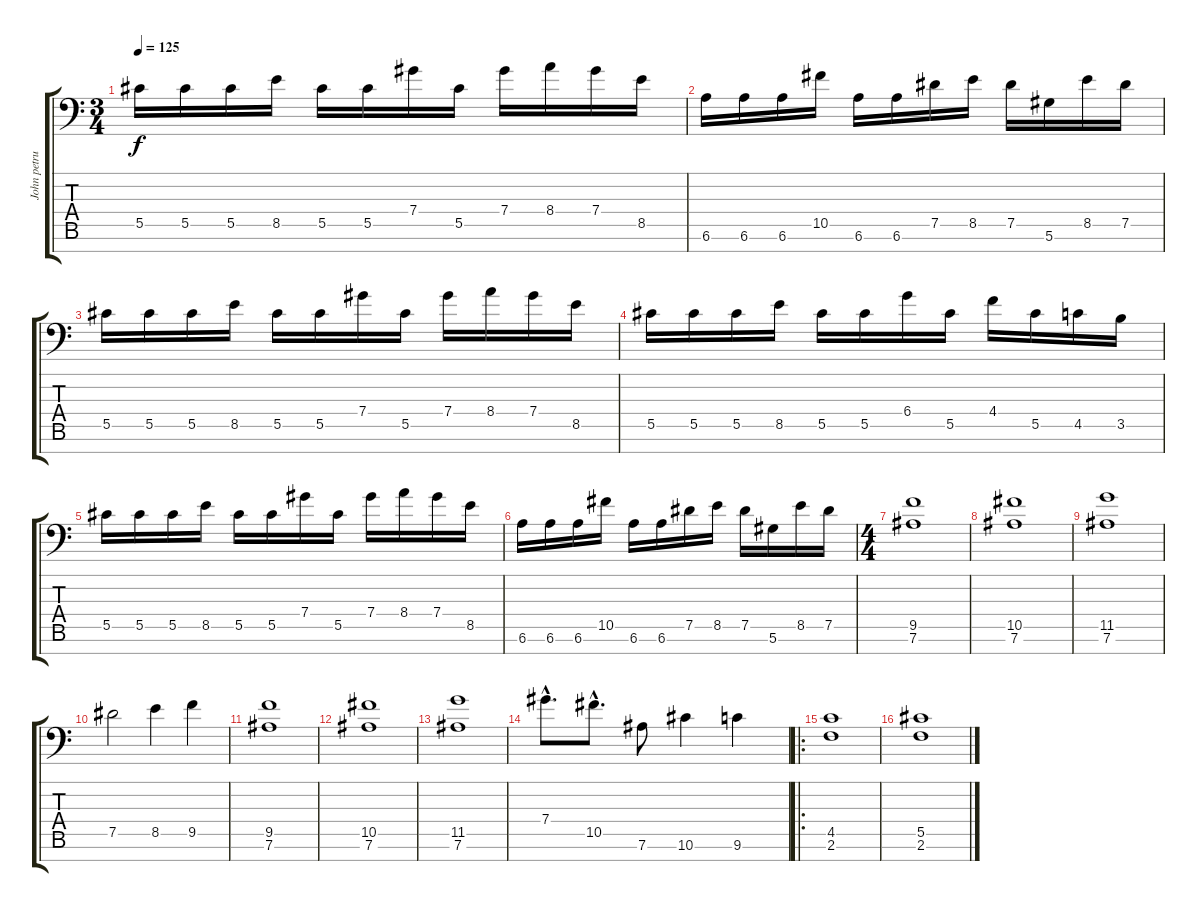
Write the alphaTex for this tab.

\track ("John petrucci" "John petru") {instrument distortionguitar}
\staff {score tabs}
\tuning (Eb4 Bb3 Gb3 Db3 Ab2 Eb2 Bb1) {hide}
\ts (3 4)
\tempo 125
\clef f4
\ks c
5.5.16{dy f} 5.5.16 5.5.16 8.5.16 5.5.16 5.5.16 7.4.16 5.5.16 7.4.16 8.4.16 7.4.16 8.5.16 |
6.6.16 6.6.16 6.6.16 10.5.16 6.6.16 6.6.16 7.5.16 8.5.16 7.5.16 5.6.16 8.5.16 7.5.16 |
5.5.16 5.5.16 5.5.16 8.5.16 5.5.16 5.5.16 7.4.16 5.5.16 7.4.16 8.4.16 7.4.16 8.5.16 |
5.5.16 5.5.16 5.5.16 8.5.16 5.5.16 5.5.16 6.4.16 5.5.16 4.4.16 5.5.16 4.5.16 3.5.16 |
5.5.16 5.5.16 5.5.16 8.5.16 5.5.16 5.5.16 7.4.16 5.5.16 7.4.16 8.4.16 7.4.16 8.5.16 |
6.6.16 6.6.16 6.6.16 10.5.16 6.6.16 6.6.16 7.5.16 8.5.16 7.5.16 5.6.16 8.5.16 7.5.16 |
\ts (4 4)
(9.5 7.6).1 |
(10.5 7.6).1 |
(11.5 7.6).1 |
7.5.2 8.5.4 9.5.4 |
(9.5 7.6).1 |
(10.5 7.6).1 |
(11.5 7.6).1 |
7.4{hac}.8{d} 10.5{hac}.8{d} 7.6.8 10.6.4 9.6.4 |
\ro
(4.5 2.6).1 |
(5.5 2.6).1
